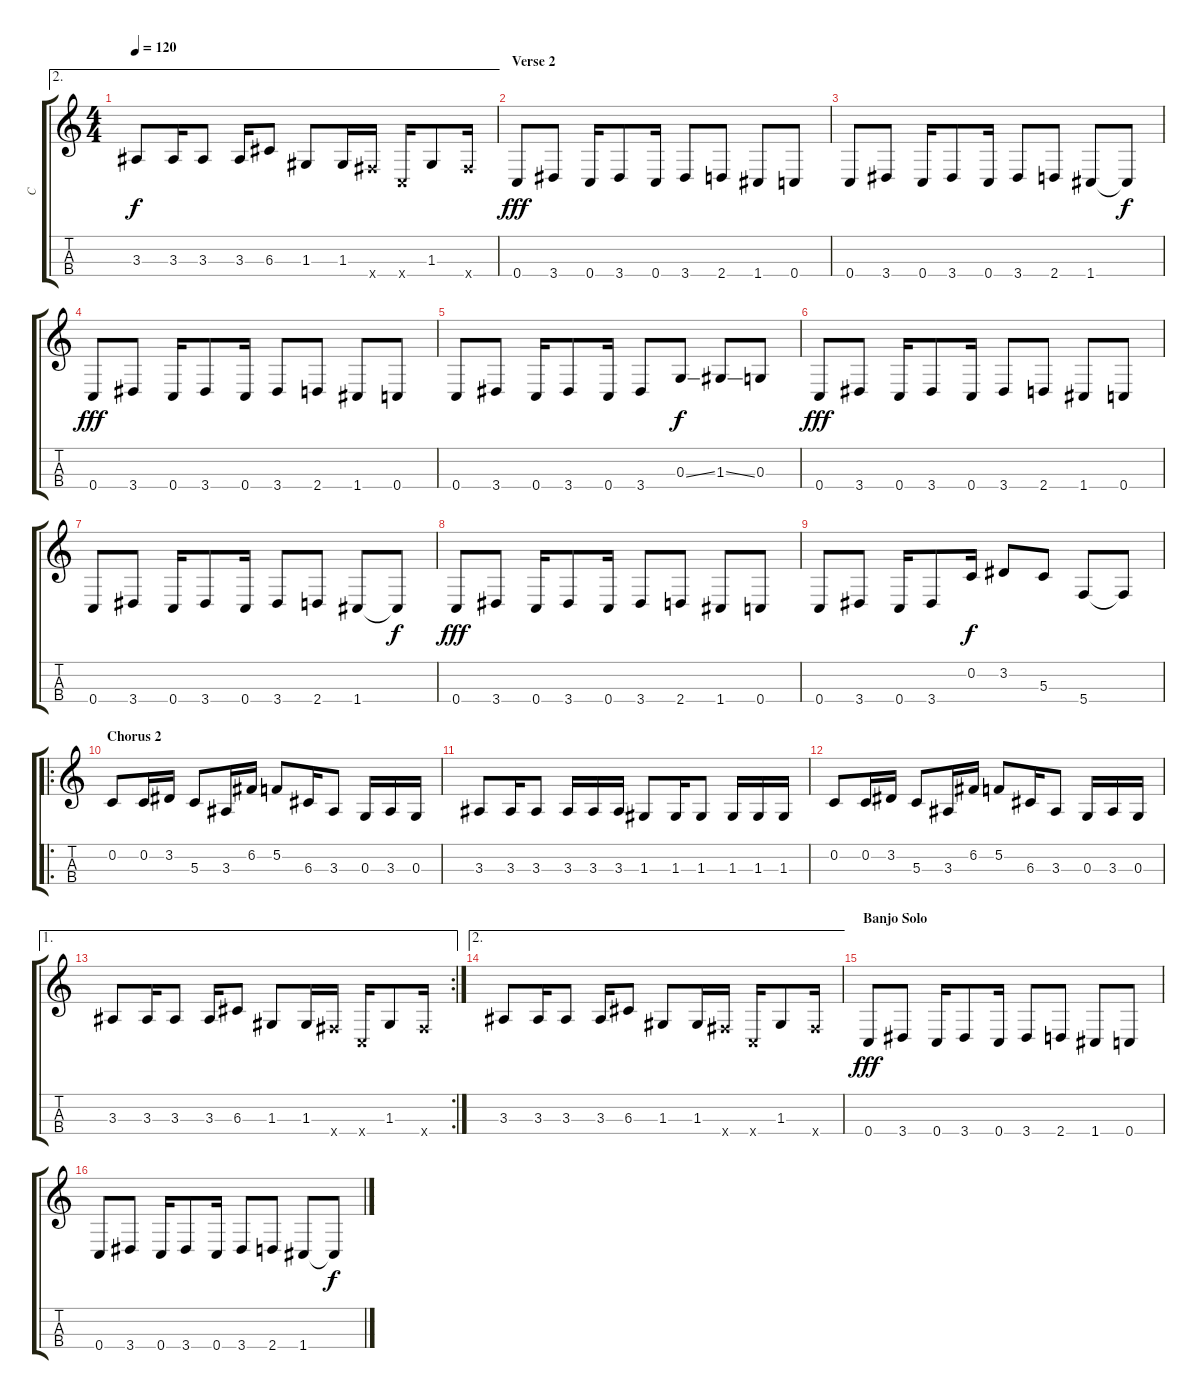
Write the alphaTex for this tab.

\track ("C" "C") {instrument acousticbass}
\staff {score tabs}
\tuning (F3 C3 G2 C2) {hide}
\ae 2
\ts (4 4)
\tempo 120
\clef g2
\ks c
3.3.8{dy f} 3.3.16 3.3.8 3.3.16 6.3.8 1.3.8 1.3.16 6.4{x}.16{instrument slapbass1} 0.4{x}.16 1.3.8{instrument acousticbass} 6.4{x}.16{instrument slapbass1} |
\section ("" "Verse 2")
0.4.8{dy fff instrument acousticbass} 3.4.8 0.4.16 3.4.8 0.4.16 3.4.8 2.4.8 1.4.8 0.4.8 |
0.4.8 3.4.8 0.4.16 3.4.8 0.4.16 3.4.8 2.4.8 1.4.8 1.4{t}.8{dy f} |
0.4.8{dy fff} 3.4.8 0.4.16 3.4.8 0.4.16 3.4.8 2.4.8 1.4.8 0.4.8 |
0.4.8 3.4.8 0.4.16 3.4.8 0.4.16 3.4.8 0.3{ss}.8{dy f} 1.3{ss}.8 0.3.8 |
0.4.8{dy fff} 3.4.8 0.4.16 3.4.8 0.4.16 3.4.8 2.4.8 1.4.8 0.4.8 |
0.4.8 3.4.8 0.4.16 3.4.8 0.4.16 3.4.8 2.4.8 1.4.8 1.4{t}.8{dy f} |
0.4.8{dy fff} 3.4.8 0.4.16 3.4.8 0.4.16 3.4.8 2.4.8 1.4.8 0.4.8 |
0.4.8 3.4.8 0.4.16 3.4.8 0.2.16{dy f} 3.2.8 5.3.8 5.4.8 5.4{t}.8 |
\ro
\section ("" "Chorus 2")
0.2.8{instrument acousticbass} 0.2.16 3.2.16 5.3.8 3.3.16 6.2.16 5.2.8 6.3.16 3.3.8 0.3.16 3.3.16 0.3.16 |
3.3.8 3.3.16 3.3.8 3.3.16 3.3.16 3.3.16 1.3.8 1.3.16 1.3.8 1.3.16 1.3.16 1.3.16 |
0.2.8 0.2.16 3.2.16 5.3.8 3.3.16 6.2.16 5.2.8 6.3.16 3.3.8 0.3.16 3.3.16 0.3.16 |
\ae 1
\rc 2
3.3.8 3.3.16 3.3.8 3.3.16 6.3.8 1.3.8 1.3.16 6.4{x}.16{instrument slapbass1} 0.4{x}.16 1.3.8{instrument acousticbass} 6.4{x}.16{instrument slapbass1} |
\ae 2
3.3.8 3.3.16 3.3.8 3.3.16 6.3.8 1.3.8 1.3.16 6.4{x}.16{instrument slapbass1} 0.4{x}.16 1.3.8{instrument acousticbass} 6.4{x}.16{instrument slapbass1} |
\section ("" "Banjo Solo")
0.4.8{dy fff instrument acousticbass} 3.4.8 0.4.16 3.4.8 0.4.16 3.4.8 2.4.8 1.4.8 0.4.8 |
0.4.8 3.4.8 0.4.16 3.4.8 0.4.16 3.4.8 2.4.8 1.4.8 1.4{t}.8{dy f}
